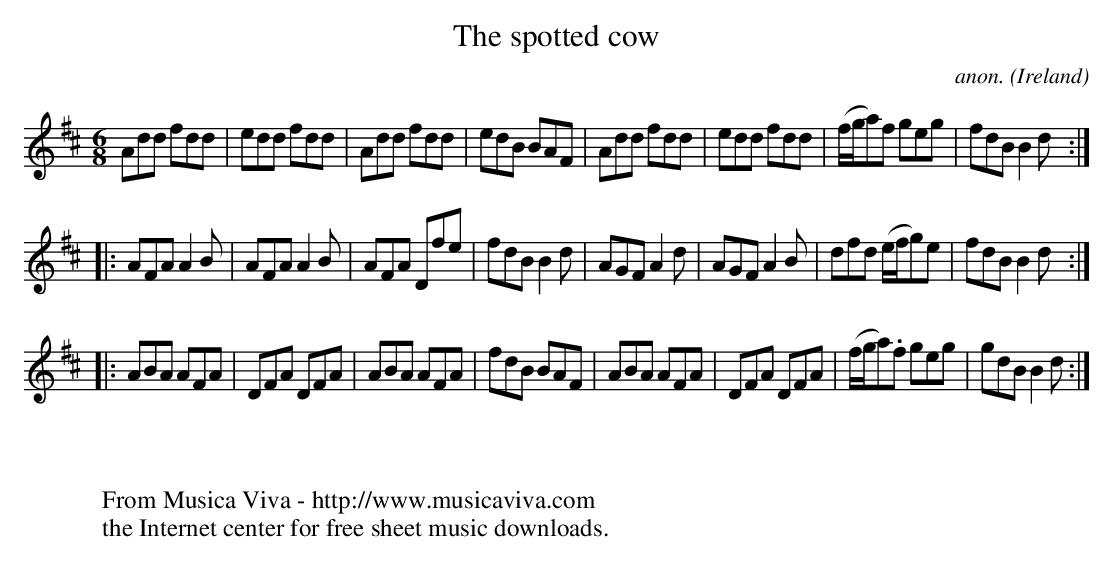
X:1
T:The spotted cow
C:anon.
O:Ireland
M:6/8
L:1/8
K:D
Add fdd|edd fdd|Add fdd|edB BAF|Add fdd|edd fdd|(f/g/a)f geg|fdB B2d:|
|:AFA A2B|AFA A2B|AFA Dfe|fdB B2d|AGF A2d|AGF A2B|dfd (e/f/g)e|fdB B2d:|
|:ABA AFA|DFA DFA|ABA AFA|fdB BAF|ABA AFA|DFA DFA|(f/g/a).f geg|gdB B2d:|
W:
W:
W: From Musica Viva - http://www.musicaviva.com
W: the Internet center for free sheet music downloads.
